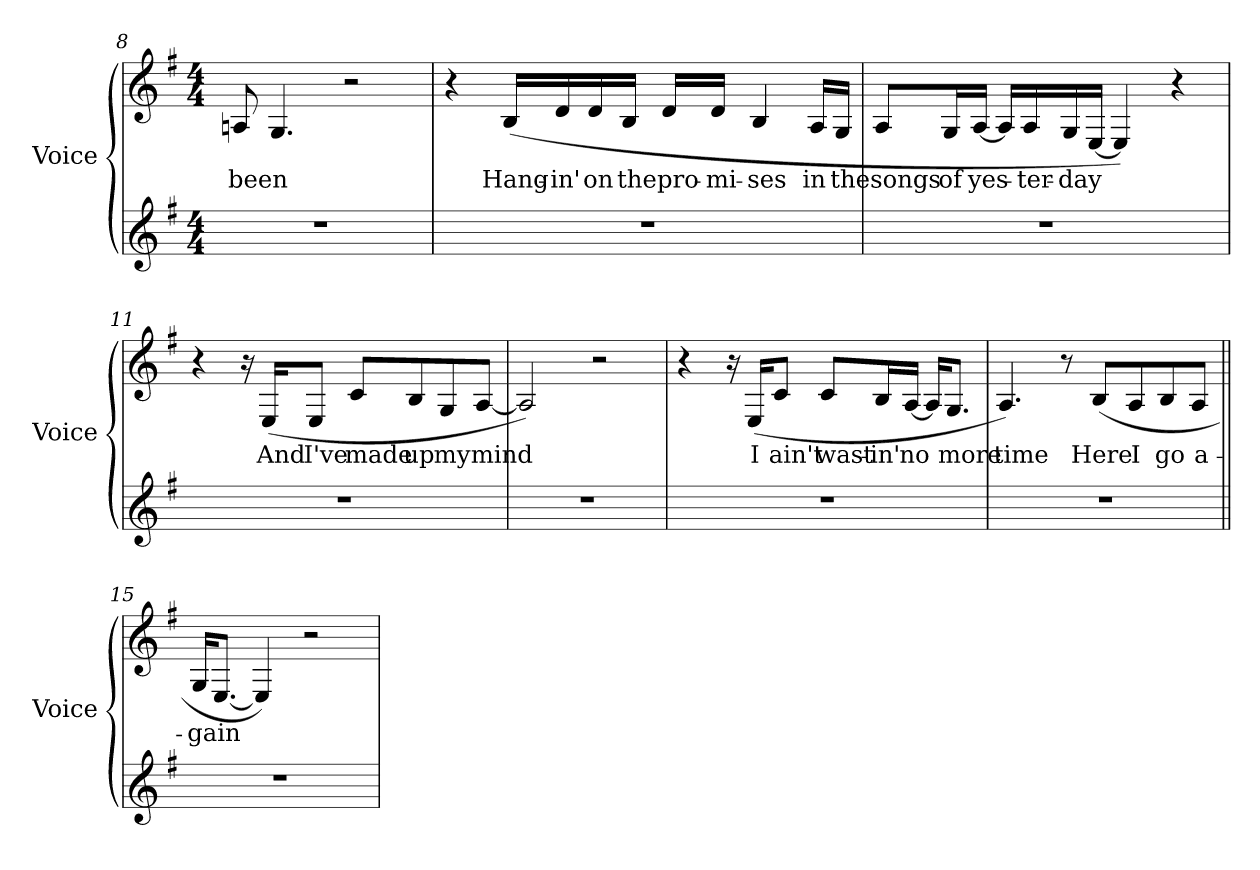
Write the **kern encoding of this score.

**kern	**kern	**text
*part2	*part1	*part1
*staff2	*staff1	*staff1
*I"Voice	*I"Voice	*
*I'Voice	*I'Voice	*
*clefG2	*clefG2	*
*k[f#]	*k[f#]	*
*G:	*G:	*
*M4/4	*M4/4	*
=8	=8	=8
!	!	!LO:LY:b:color=#000000
1r	8Ani/	been
.	4.Gi/	.
.	2r	.
=9	=9	=9
1r	4r	.
!	!	!LO:LY:b:color=#000000
.	(16Bi/LL	Hang-
!	!	!LO:LY:b:color=#000000
.	16di/	-in'
!	!	!LO:LY:b:color=#000000
.	16di/	on
!	!	!LO:LY:b:color=#000000
.	16Bi/JJ	the
!	!	!LO:LY:b:color=#000000
.	16di/LL	pro-
!	!	!LO:LY:b:color=#000000
.	16di/JJ	-mi-
!	!	!LO:LY:b:color=#000000
.	4Bi/	-ses
!	!	!LO:LY:b:color=#000000
.	16Ai/LL	in
!	!	!LO:LY:b:color=#000000
.	16Gi/JJ	the
!!LO:LB:g=z
=10	=10	=10
!	!	!LO:LY:b:color=#000000
1r	8Ai/L	songs
!	!	!LO:LY:b:color=#000000
.	16Gi/L	of
!	!	!LO:LY:b:color=#000000
.	[16Ai/JJ	yes-
.	16Ai/LL]	.
!	!	!LO:LY:b:color=#000000
.	16Ai/	-ter-
!	!	!LO:LY:b:color=#000000
.	16Gi/	-day
.	[16Ei/JJ	.
.	4Ei/])	.
.	4r	.
=11	=11	=11
1r	4r	.
.	16r	.
!	!	!LO:LY:b:color=#000000
.	(16Ei/KL	And
!	!	!LO:LY:b:color=#000000
.	8Ei/J	I've
!	!	!LO:LY:b:color=#000000
.	8ci/L	made
!	!	!LO:LY:b:color=#000000
.	8Bi/	up
!	!	!LO:LY:b:color=#000000
.	8Gi/	my
!	!	!LO:LY:b:color=#000000
.	[8Ai/J	mind
=12	=12	=12
1r	2Ai/])	.
.	2r	.
!!LO:LB:g=z
=13	=13	=13
1r	4r	.
.	16r	.
!	!	!LO:LY:b:color=#000000
.	(16Ei/KL	I
!	!	!LO:LY:b:color=#000000
.	8ci/J	ain't
!	!	!LO:LY:b:color=#000000
.	8ci/L	wast-
!	!	!LO:LY:b:color=#000000
.	16Bi/L	-in'
!	!	!LO:LY:b:color=#000000
.	[16Ai/JJ	no
.	16Ai/KL]	.
!	!	!LO:LY:b:color=#000000
.	8.Gi/J	more
=14	=14	=14
!	!	!LO:LY:b:color=#000000
1r	4.Ai/)	time
.	8r	.
!	!	!LO:LY:b:color=#000000
.	(8Bi/L	Here
!	!	!LO:LY:b:color=#000000
.	8Ai/	I
!	!	!LO:LY:b:color=#000000
.	8Bi/	go
!	!	!LO:LY:b:color=#000000
.	8Ai/J	a-
=15||	=15||	=15||
!	!	!LO:LY:b:color=#000000
1r	16Gi/KL	-gain
.	[8.Ei/J	.
.	4Ei/])	.
.	2r	.
=	=	=
*-	*-	*-
